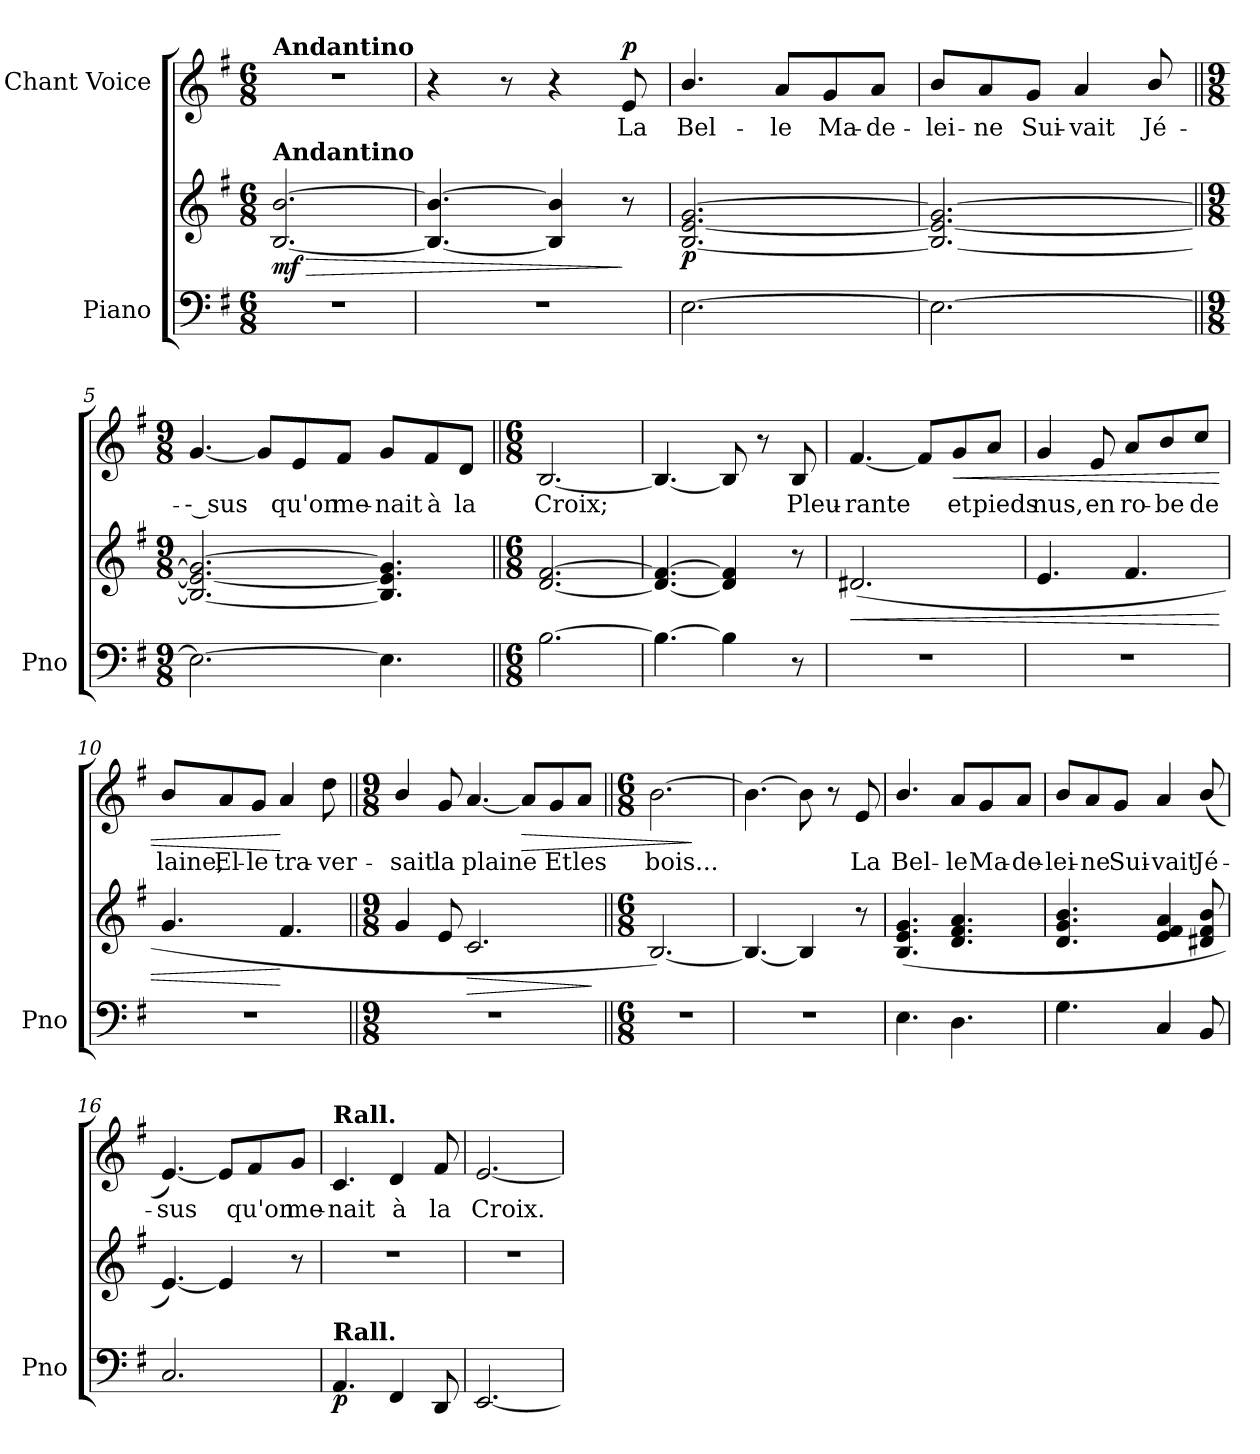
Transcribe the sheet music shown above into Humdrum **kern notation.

**kern	**kern	**dynam	**kern	**text	**dynam
*part2	*part2	*part2	*part1	*part1	*part1
*staff3	*staff2	*staff2/3	*staff1	*staff1	*staff1
*I"Piano	*	*	*I"Chant Voice	*	*
*I'Pno	*	*	*	*	*
*clefF4	*clefG2	*	*clefG2	*	*
*k[f#]	*k[f#]	*	*k[f#]	*	*
*M6/8	*M6/8	*	*M6/8	*	*
=1	=1	=1	=1	=1	=1
!	!	!	!LO:TX:a:B:t=Andantino	!	!
!	!LO:TX:a:B:t=Andantino	!	!	!	!
!	!	!LO:HP:b	!	!	!
!	!	!LO:DY:n=1:b	!	!	!
2.r	[2.B/ [2.b/	> mf	2.r	.	.
=2	=2	=2	=2	=2	=2
2.r	4.B/_ 4.b/_	.	4r	.	.
.	.	.	8r	.	.
.	4B/] 4b/]	.	4r	.	.
!	!	!	!	!LO:LY:b	!LO:DY:a
.	8r	]	8e/	La	p
=3	=3	=3	=3	=3	=3
!	!	!LO:DY:b	!	!LO:LY:b	!
[2.E\	[2.B/ [>2.e/ [2.g/	p	4.b/	Bel-	.
!	!	!	!	!LO:LY:b	!
.	.	.	8a/L	-le	.
!	!	!	!	!LO:LY:b	!
.	.	.	8g/	Ma-	.
!	!	!	!	!LO:LY:b	!
.	.	.	8a/J	-de-	.
=4	=4	=4	=4	=4	=4
!	!	!	!	!LO:LY:b	!
2.E\_	2.B/_ 2.e/_ 2.g/_	.	8b/L	-lei-	.
!	!	!	!	!LO:LY:b	!
.	.	.	8a/	-ne	.
!	!	!	!	!LO:LY:b	!
.	.	.	8g/J	Sui-	.
!	!	!	!	!LO:LY:b	!
.	.	.	4a/	-vait	.
!	!	!	!	!LO:LY:b	!
.	.	.	8b/	Jé-	.
!!LO:LB:g=z
=5||	=5||	=5||	=5||	=5||	=5||
*M9/8	*M9/8	*	*M9/8	*	*
!	!	!	!	!LO:LY:b	!
2.E\_	2.B/_ 2.e/_ 2.g/_	.	[4.g/	-- sus	.
.	.	.	8g/L]	.	.
!	!	!	!	!LO:LY:b	!
.	.	.	8e/	qu'on	.
!	!	!	!	!LO:LY:b	!
.	.	.	8f#/J	me-	.
!	!	!	!	!LO:LY:b	!
4.E\]	4.B/] 4.e/] 4.g/]	.	8g/L	-nait	.
!	!	!	!	!LO:LY:b	!
.	.	.	8f#/	à	.
!	!	!	!	!LO:LY:b	!
.	.	.	8d/J	la	.
=6||	=6||	=6||	=6||	=6||	=6||
*M6/8	*M6/8	*	*M6/8	*	*
!	!	!	!	!LO:LY:b	!
[2.B\	[2.d/ [2.f#/	.	[2.B/	Croix;	.
=7	=7	=7	=7	=7	=7
4.B\_	4.d/_ 4.f#/_	.	4.B/_	.	.
4B\]	4d/] 4f#/]	.	8B/]	.	.
.	.	.	8r	.	.
!	!	!	!	!LO:LY:b	!
8r	8r	.	8B/	Pleu-	.
=8	=8	=8	=8	=8	=8
!	!	!LO:HP:b	!	!LO:LY:b	!
2.r	(2.d#X/	<	[4.f#/	-rante	.
.	.	.	8f#/L]	.	.
!	!	!	!	!LO:LY:b	!LO:HP:b
.	.	.	8g/	et	<
!	!	!	!	!LO:LY:b	!
.	.	.	8a/J	pieds	.
!!LO:LB:g=z
=9	=9	=9	=9	=9	=9
!	!	!	!	!LO:LY:b	!
2.r	4.e/	.	4g/	nus,	.
!	!	!	!	!LO:LY:b	!
.	.	.	8e/	en	.
!	!	!	!	!LO:LY:b	!
.	4.f#/	.	8a/L	ro-	.
!	!	!	!	!LO:LY:b	!
.	.	.	8b/	-be	.
!	!	!	!	!LO:LY:b	!
.	.	.	8cc/J	de	.
=10	=10	=10	=10	=10	=10
!	!	!	!	!LO:LY:b	!
2.r	4.g/	.	8b/L	laine,	.
!	!	!	!	!LO:LY:b	!
.	.	.	8a/	El-	.
!	!	!	!	!LO:LY:b	!
.	.	.	8g/J	-le	.
!	!	!	!	!LO:LY:b	!
.	4.f#/	[	4a/	tra-	[
!	!	!	!	!LO:LY:b	!
.	.	.	8dd\	-ver-	.
=11||	=11||	=11||	=11||	=11||	=11||
*M9/8	*M9/8	*	*M9/8	*	*
!	!	!	!	!LO:LY:b	!
8%9r	4g/	.	4b/	-sait	.
!	!	!	!	!LO:LY:b	!
.	8e/	.	8g/	la	.
!	!	!LO:HP:b	!	!LO:LY:b	!
.	2.c/	>	[4.a/	plaine	.
!	!	!	!	!	!LO:HP:b
.	.	.	8a/L]	.	>
!	!	!	!	!LO:LY:b	!
.	.	.	8g/	Et	.
!	!	!	!	!LO:LY:b	!
.	.	.	8a/J	les	.
.	.	]	.	.	.
=12||	=12||	=12||	=12||	=12||	=12||
*M6/8	*M6/8	*	*M6/8	*	*
!	!	!	!	!LO:LY:b	!
2.r	[2.B/)	.	[2.b\	bois...	.
.	.	.	.	.	]
!!LO:PB:g=z
=13	=13	=13	=13	=13	=13
2.r	4.B/_	.	4.b\_	.	.
.	4B/]	.	8b\]	.	.
.	.	.	8r	.	.
!	!	!	!	!LO:LY:b	!
.	8r	.	8e/	La	.
=14	=14	=14	=14	=14	=14
!	!	!LO:DY:b	!	!LO:LY:b	!
!	!	!LO:DY:n=1:b	!	!	!LO:DY:a
!	!	!	!	!	!LO:DY:n=1:a
4.E\	(4.B/ 4.e/ 4.g/	other-dynamics f	4.b/	Bel-	other-dynamics f
!	!	!	!	!LO:LY:b	!
4.D\	4.d/ 4.f#/ 4.a/	.	8a/L	-le	.
!	!	!	!	!LO:LY:b	!
.	.	.	8g/	Ma-	.
!	!	!	!	!LO:LY:b	!
.	.	.	8a/J	-de-	.
=15	=15	=15	=15	=15	=15
!	!	!	!	!LO:LY:b	!
4.G\	4.d/ 4.g/ 4.b/	.	8b/L	-lei-	.
!	!	!	!	!LO:LY:b	!
.	.	.	8a/	-ne	.
!	!	!	!	!LO:LY:b	!
.	.	.	8g/J	Sui-	.
!	!	!	!	!LO:LY:b	!
4C/	4e/ 4f#/ 4a/	.	4a/	-vait	.
!	!	!	!	!LO:LY:b	!
8BB/	8d#X/ 8f#/ 8b/	.	(>8b/	Jé-	.
=16	=16	=16	=16	=16	=16
!	!	!	!	!LO:LY:b	!
2.C/	[4.e/)	.	[4.e/)	-sus	.
.	4e/]	.	8e/L]	.	.
!	!	!	!	!LO:LY:b	!
.	.	.	8f#/	qu'on	.
!	!	!	!	!LO:LY:b	!
.	8r	.	8g/J	me-	.
=17	=17	=17	=17	=17	=17
!	!	!	!LO:TX:a:B:t=Rall.	!	!
!LO:TX:a:B:t=Rall.	!	!	!	!	!
!	!	!LO:DY:b=2	!	!LO:LY:b	!
4.AA/	2.r	p	4.c/	-nait	.
!	!	!	!	!LO:LY:b	!
4FF#/	.	.	4d/	à	.
!	!	!	!	!LO:LY:b	!
8DD/	.	.	8f#/	la	.
=18	=18	=18	=18	=18	=18
!	!	!	!	!LO:LY:b	!
[2.EE/	2.r	.	[2.e/	Croix.	.
=	=	=	=	=	=
*-	*-	*-	*-	*-	*-
